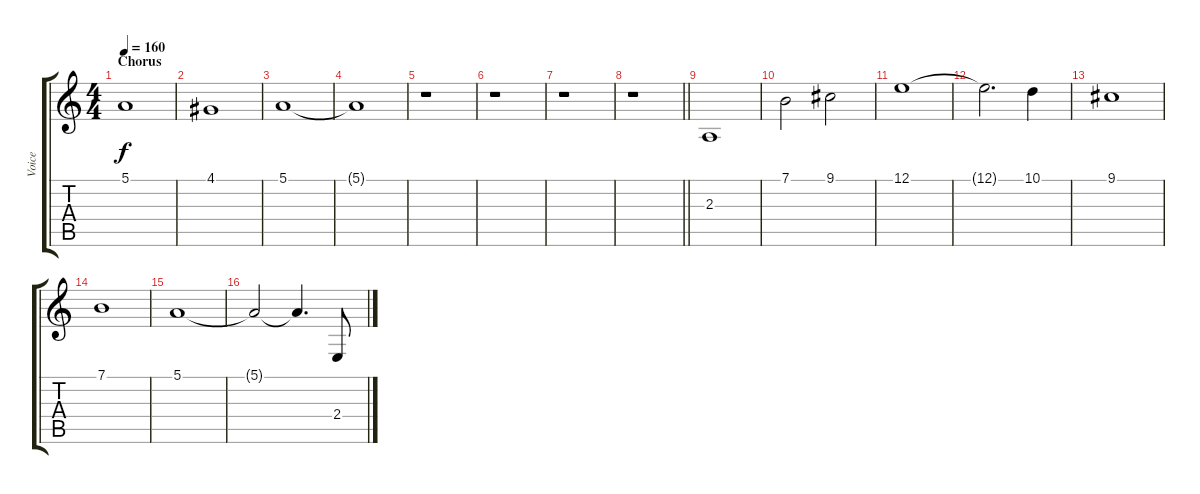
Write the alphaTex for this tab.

\track ("Voice" "Voice") {instrument tenorsax}
\staff {score tabs}
\tuning (E4 B3 G3 D3 A2 E2) {hide}
\ts (4 4)
\section ("" "Chorus")
\tempo 160
\clef g2
\ks c
5.1.1{dy f} |
4.1.1 |
5.1.1 |
5.1{t}.1 |
r.1 |
r.1 |
r.1 |
\barLineRight lightlight
r.1 |
2.3.1 |
7.1.2 9.1.2 |
12.1.1 |
12.1{t}.2{d} 10.1.4 |
9.1.1 |
7.1.1 |
5.1.1 |
5.1{t}.2 5.1{t}.4{d} 2.4.8
